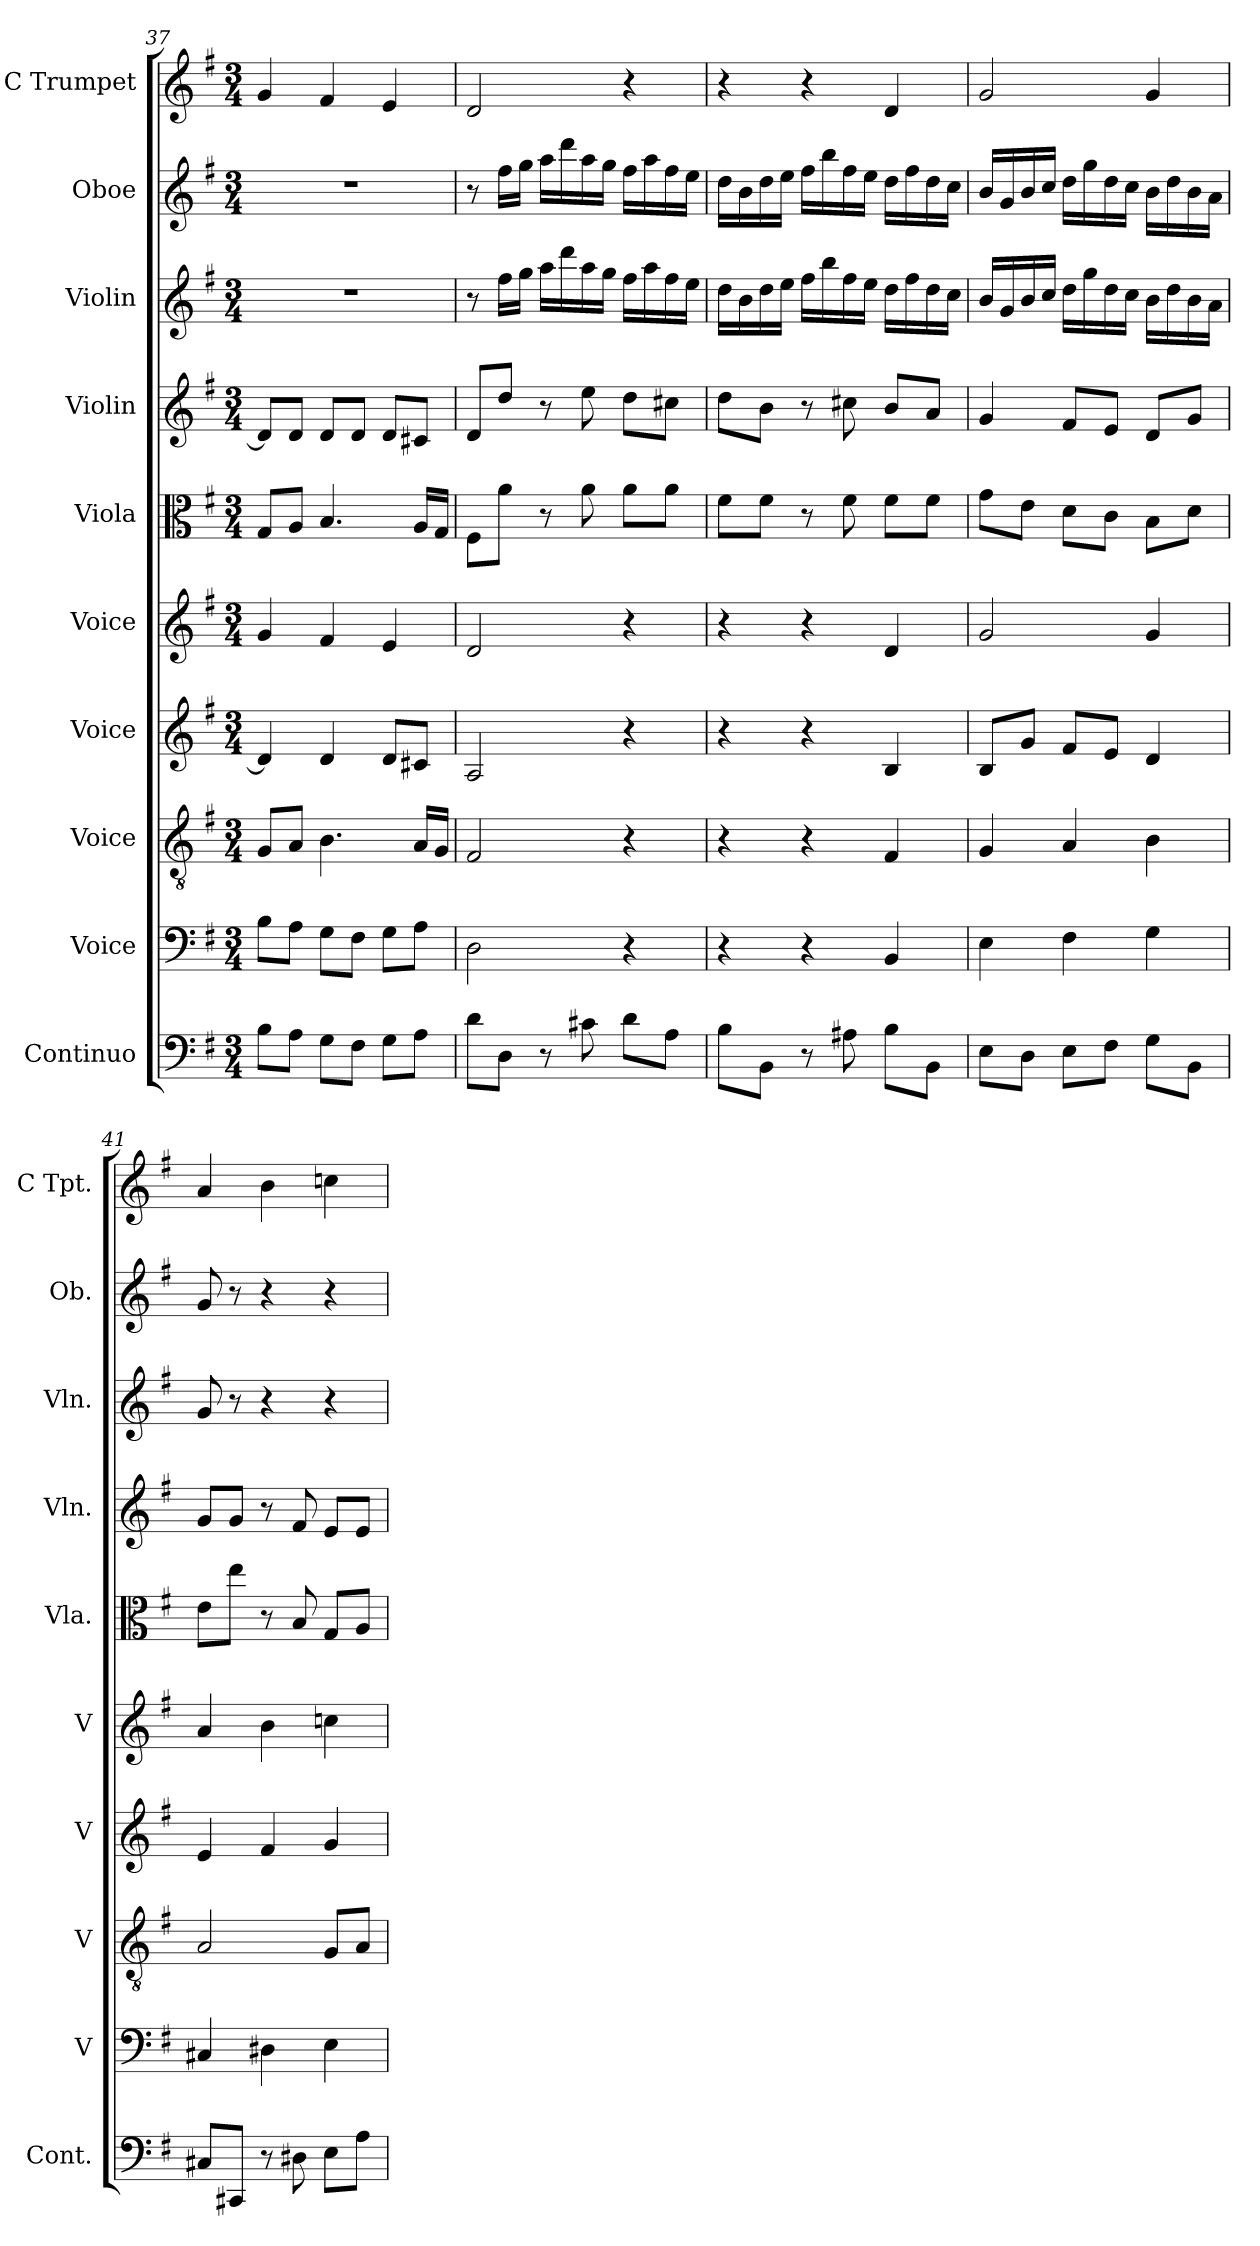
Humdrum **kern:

**kern	**kern	**kern	**kern	**kern	**kern	**kern	**kern	**kern	**kern
*part10	*part9	*part8	*part7	*part6	*part5	*part4	*part3	*part2	*part1
*staff10	*staff9	*staff8	*staff7	*staff6	*staff5	*staff4	*staff3	*staff2	*staff1
*I"Continuo	*I"Voice	*I"Voice	*I"Voice	*I"Voice	*I"Viola	*I"Violin	*I"Violin	*I"Oboe	*I"C Trumpet
*I'Cont.	*I'V	*I'V	*I'V	*I'V	*I'Vla.	*I'Vln.	*I'Vln.	*I'Ob.	*I'C Tpt.
*clefF4	*clefF4	*clefGv2	*clefG2	*clefG2	*clefC3	*clefG2	*clefG2	*clefG2	*clefG2
*k[f#]	*k[f#]	*k[f#]	*k[f#]	*k[f#]	*k[f#]	*k[f#]	*k[f#]	*k[f#]	*k[f#]
*M3/4	*M3/4	*M3/4	*M3/4	*M3/4	*M3/4	*M3/4	*M3/4	*M3/4	*M3/4
=37	=37	=37	=37	=37	=37	=37	=37	=37	=37
8BL	8BL	8GL	4d]	4g	8GL	8dL]	2.r	2.r	4g
8AJ	8AJ	8AJ	.	.	8AJ	8dJ	.	.	.
8GL	8GL	4.B	4d	4f#	4.B	8dL	.	.	4f#
8F#J	8F#J	.	.	.	.	8dJ	.	.	.
8GL	8GL	.	8dL	4e	.	8dL	.	.	4e
8AJ	8AJ	16ALL	8c#XJ	.	16ALL	8c#XJ	.	.	.
.	.	16GJJ	.	.	16GJJ	.	.	.	.
=38	=38	=38	=38	=38	=38	=38	=38	=38	=38
8dL	2D	2F#	2A	2d	8F#L	8dL	8r	8r	2d
8DJ	.	.	.	.	8aJ	8ddJ	16ff#LL	16ff#LL	.
.	.	.	.	.	.	.	16ggJJ	16ggJJ	.
8r	.	.	.	.	8r	8r	16aaLL	16aaLL	.
.	.	.	.	.	.	.	16ddd	16ddd	.
8c#X	.	.	.	.	8a	8ee	16aa	16aa	.
.	.	.	.	.	.	.	16ggJJ	16ggJJ	.
8dL	4r	4r	4r	4r	8aL	8ddL	16ff#LL	16ff#LL	4r
.	.	.	.	.	.	.	16aa	16aa	.
8AJ	.	.	.	.	8aJ	8cc#XJ	16ff#	16ff#	.
.	.	.	.	.	.	.	16eeJJ	16eeJJ	.
=39	=39	=39	=39	=39	=39	=39	=39	=39	=39
8BL	4r	4r	4r	4r	8f#L	8ddL	16ddLL	16ddLL	4r
.	.	.	.	.	.	.	16b	16b	.
8BBJ	.	.	.	.	8f#J	8bJ	16dd	16dd	.
.	.	.	.	.	.	.	16eeJJ	16eeJJ	.
8r	4r	4r	4r	4r	8r	8r	16ff#LL	16ff#LL	4r
.	.	.	.	.	.	.	16bb	16bb	.
8A#X	.	.	.	.	8f#	8cc#X	16ff#	16ff#	.
.	.	.	.	.	.	.	16eeJJ	16eeJJ	.
8BL	4BB	4F#	4B	4d	8f#L	8bL	16ddLL	16ddLL	4d
.	.	.	.	.	.	.	16ff#	16ff#	.
8BBJ	.	.	.	.	8f#J	8aJ	16dd	16dd	.
.	.	.	.	.	.	.	16ccJJ	16ccJJ	.
=40	=40	=40	=40	=40	=40	=40	=40	=40	=40
8EL	4E	4G	8BL	2g	8gL	4g	16bLL	16bLL	2g
.	.	.	.	.	.	.	16g	16g	.
8DJ	.	.	8gJ	.	8eJ	.	16b	16b	.
.	.	.	.	.	.	.	16ccJJ	16ccJJ	.
8EL	4F#	4A	8f#L	.	8dL	8f#L	16ddLL	16ddLL	.
.	.	.	.	.	.	.	16gg	16gg	.
8F#J	.	.	8eJ	.	8cJ	8eJ	16dd	16dd	.
.	.	.	.	.	.	.	16ccJJ	16ccJJ	.
8GL	4G	4B	4d	4g	8BL	8dL	16bLL	16bLL	4g
.	.	.	.	.	.	.	16dd	16dd	.
8BBJ	.	.	.	.	8dJ	8gJ	16b	16b	.
.	.	.	.	.	.	.	16aJJ	16aJJ	.
=41	=41	=41	=41	=41	=41	=41	=41	=41	=41
8C#XL	4C#X	2A	4e	4a	8eL	8gL	8g	8g	4a
8CC#XJ	.	.	.	.	8eeJ	8gJ	8r	8r	.
8r	4D#X	.	4f#	4b	8r	8r	4r	4r	4b
8D#X	.	.	.	.	8B	8f#	.	.	.
8EL	4E	8GL	4g	4ccn	8GL	8eL	4r	4r	4ccn
8AJ	.	8AJ	.	.	8AJ	8eJ	.	.	.
=	=	=	=	=	=	=	=	=	=
*-	*-	*-	*-	*-	*-	*-	*-	*-	*-
